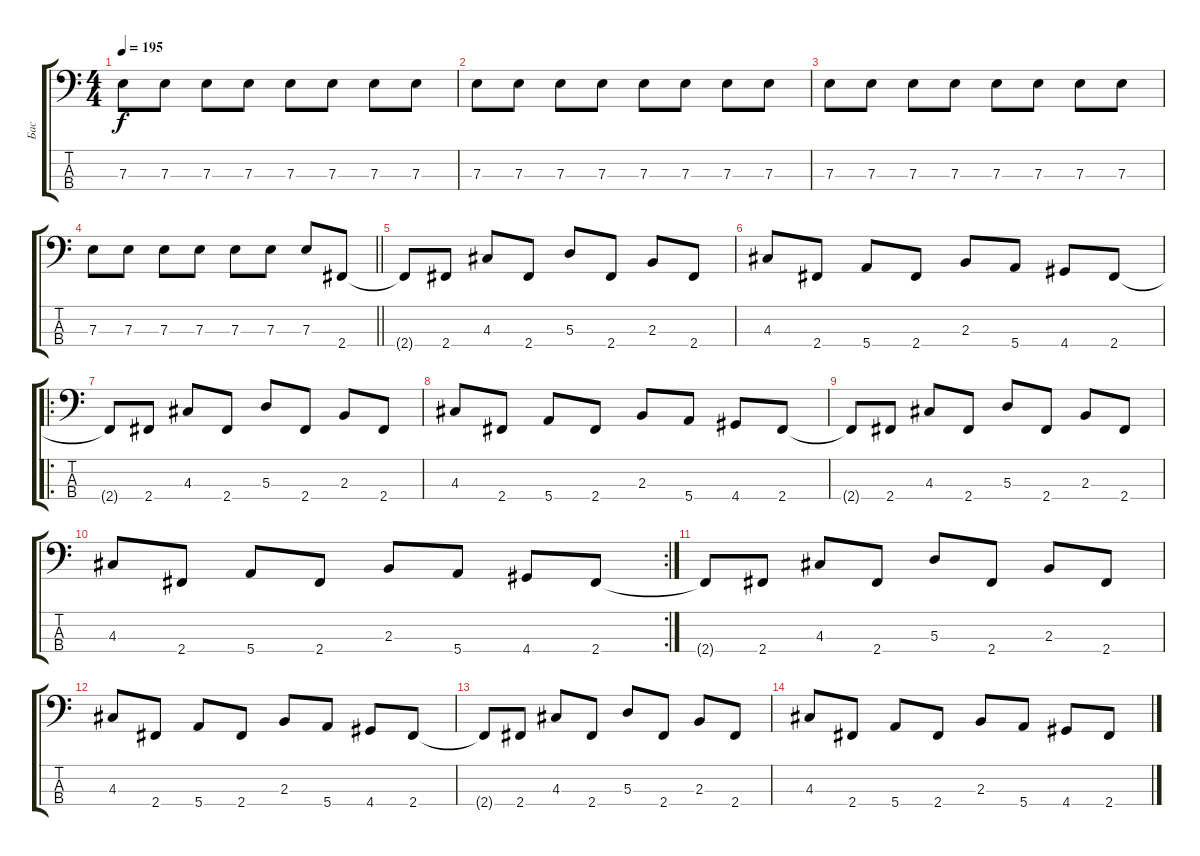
\track ("Бас" "Бас") {instrument electricbasspick}
\staff {score tabs}
\tuning (G2 D2 A1 E1) {hide}
\ts (4 4)
\tempo 195
\clef f4
\ks c
7.3.8{dy f} 7.3.8 7.3.8 7.3.8 7.3.8 7.3.8 7.3.8 7.3.8 |
7.3.8 7.3.8 7.3.8 7.3.8 7.3.8 7.3.8 7.3.8 7.3.8 |
7.3.8 7.3.8 7.3.8 7.3.8 7.3.8 7.3.8 7.3.8 7.3.8 |
\barLineRight lightlight
7.3.8 7.3.8 7.3.8 7.3.8 7.3.8 7.3.8 7.3.8 2.4.8 |
2.4{t}.8 2.4.8 4.3.8 2.4.8 5.3.8 2.4.8 2.3.8 2.4.8 |
4.3.8 2.4.8 5.4.8 2.4.8 2.3.8 5.4.8 4.4.8 2.4.8 |
\ro
2.4{t}.8 2.4.8 4.3.8 2.4.8 5.3.8 2.4.8 2.3.8 2.4.8 |
4.3.8 2.4.8 5.4.8 2.4.8 2.3.8 5.4.8 4.4.8 2.4.8 |
2.4{t}.8 2.4.8 4.3.8 2.4.8 5.3.8 2.4.8 2.3.8 2.4.8 |
\rc 2
4.3.8 2.4.8 5.4.8 2.4.8 2.3.8 5.4.8 4.4.8 2.4.8 |
2.4{t}.8 2.4.8 4.3.8 2.4.8 5.3.8 2.4.8 2.3.8 2.4.8 |
4.3.8 2.4.8 5.4.8 2.4.8 2.3.8 5.4.8 4.4.8 2.4.8 |
2.4{t}.8 2.4.8 4.3.8 2.4.8 5.3.8 2.4.8 2.3.8 2.4.8 |
4.3.8 2.4.8 5.4.8 2.4.8 2.3.8 5.4.8 4.4.8 2.4.8
